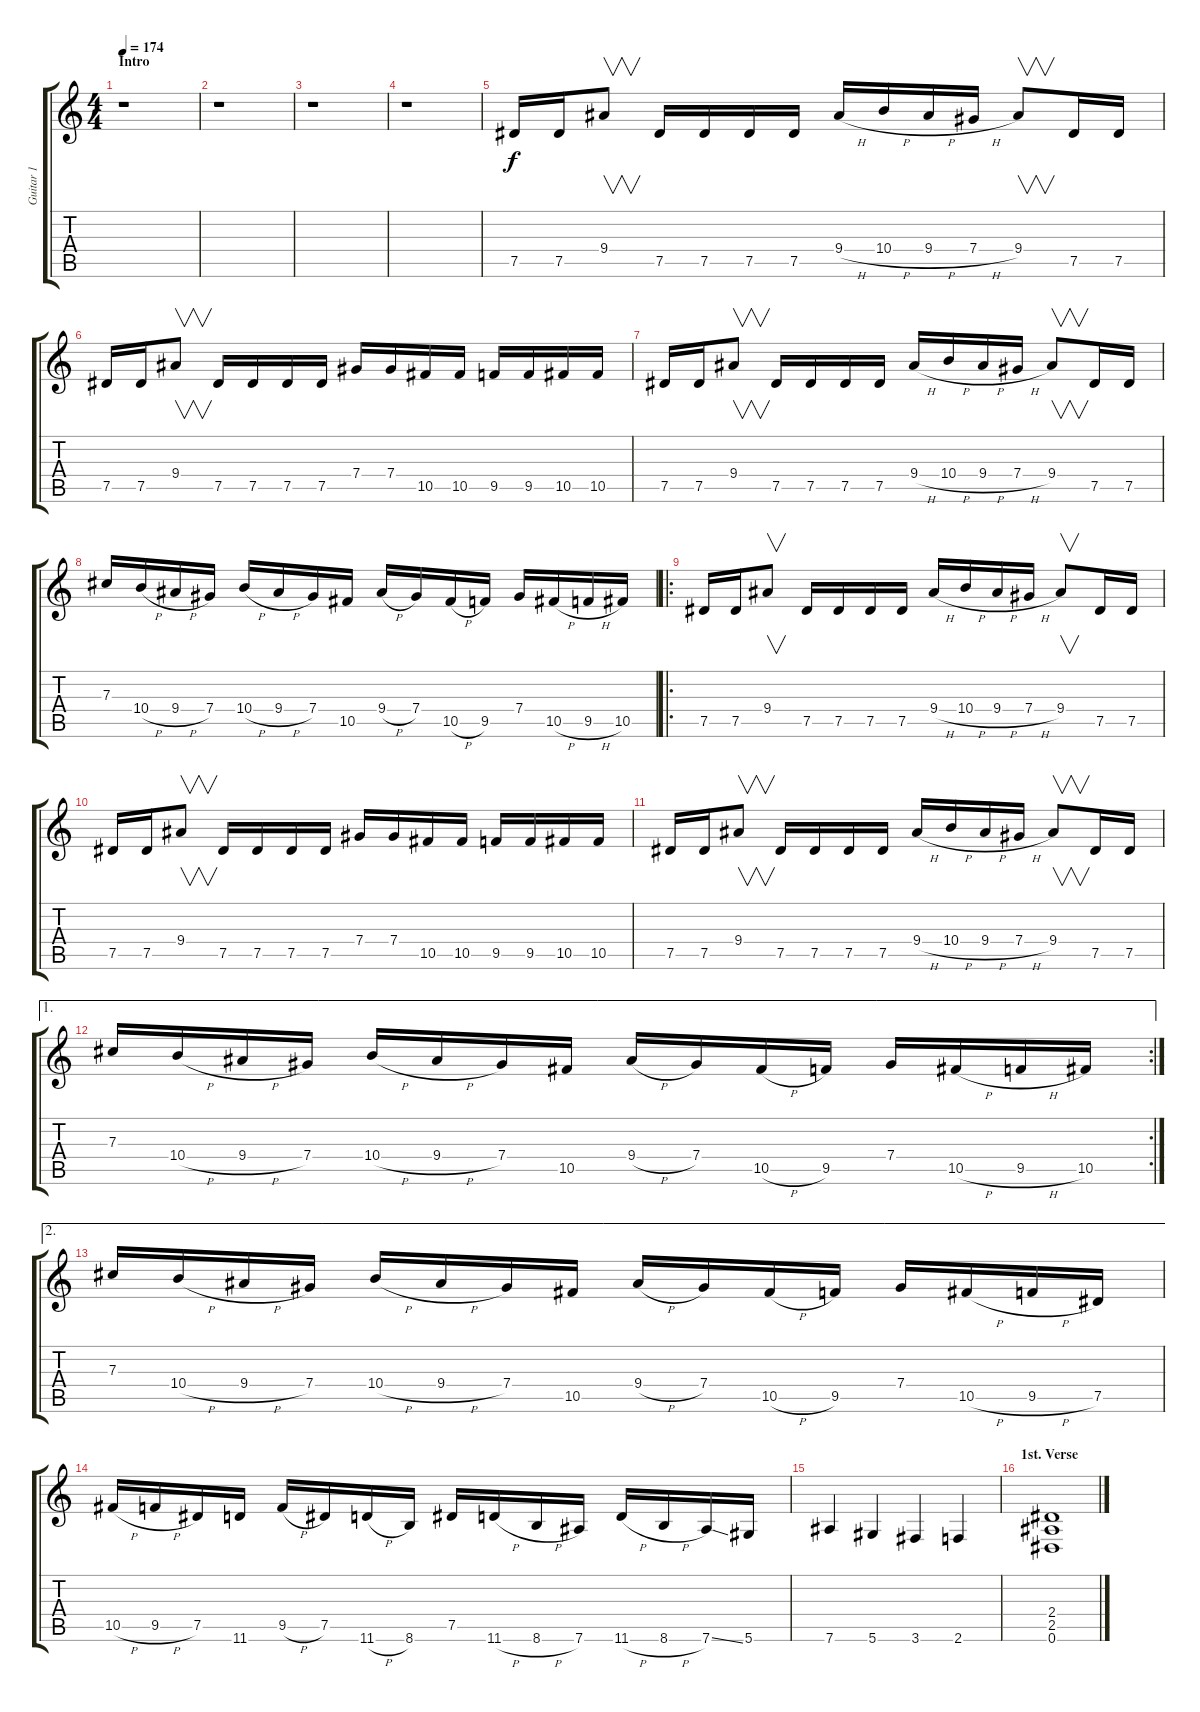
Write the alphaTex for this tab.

\track ("Guitar 1" "Guitar 1") {instrument distortionguitar}
\staff {score tabs}
\tuning (Eb4 Bb3 Gb3 Db3 Ab2 Eb2) {hide}
\ts (4 4)
\section ("" "Intro")
\tempo 174
\clef g2
\ks c
r.1{dy f instrument distortionguitar} |
r.1 |
r.1 |
r.1 |
7.5.16 7.5.16 9.4.8{v} 7.5.16 7.5.16 7.5.16 7.5.16 9.4{h}.16 10.4{h}.16 9.4{h}.16 7.4{h}.16 9.4.8{v} 7.5.16 7.5.16 |
7.5.16 7.5.16 9.4.8{v} 7.5.16 7.5.16 7.5.16 7.5.16 7.4.16 7.4.16 10.5.16 10.5.16 9.5.16 9.5.16 10.5.16 10.5.16 |
7.5.16 7.5.16 9.4.8{v} 7.5.16 7.5.16 7.5.16 7.5.16 9.4{h}.16 10.4{h}.16 9.4{h}.16 7.4{h}.16 9.4.8{v} 7.5.16 7.5.16 |
7.3.16 10.4{h}.16 9.4{h}.16 7.4.16 10.4{h}.16 9.4{h}.16 7.4.16 10.5.16 9.4{h}.16 7.4.16 10.5{h}.16 9.5.16 7.4.16 10.5{h}.16 9.5{h}.16 10.5.16 |
\ro
7.5.16 7.5.16 9.4.8{v} 7.5.16 7.5.16 7.5.16 7.5.16 9.4{h}.16 10.4{h}.16 9.4{h}.16 7.4{h}.16 9.4.8{v} 7.5.16 7.5.16 |
7.5.16 7.5.16 9.4.8{v} 7.5.16 7.5.16 7.5.16 7.5.16 7.4.16 7.4.16 10.5.16 10.5.16 9.5.16 9.5.16 10.5.16 10.5.16 |
7.5.16 7.5.16 9.4.8{v} 7.5.16 7.5.16 7.5.16 7.5.16 9.4{h}.16 10.4{h}.16 9.4{h}.16 7.4{h}.16 9.4.8{v} 7.5.16 7.5.16 |
\ae 1
\rc 2
7.3.16 10.4{h}.16 9.4{h}.16 7.4.16 10.4{h}.16 9.4{h}.16 7.4.16 10.5.16 9.4{h}.16 7.4.16 10.5{h}.16 9.5.16 7.4.16 10.5{h}.16 9.5{h}.16 10.5.16 |
\ae 2
7.3.16 10.4{h}.16 9.4{h}.16 7.4.16 10.4{h}.16 9.4{h}.16 7.4.16 10.5.16 9.4{h}.16 7.4.16 10.5{h}.16 9.5.16 7.4.16 10.5{h}.16 9.5{h}.16 7.5.16 |
10.5{h}.16 9.5{h}.16 7.5.16 11.6.16 9.5{h}.16 7.5.16 11.6{h}.16 8.6.16 7.5.16 11.6{h}.16 8.6{h}.16 7.6.16 11.6{h}.16 8.6{h}.16 7.6{ss}.16 5.6.16 |
7.6.4 5.6.4 3.6.4 2.6.4 |
\section ("" "1st. Verse")
(2.4 2.5 0.6).1
